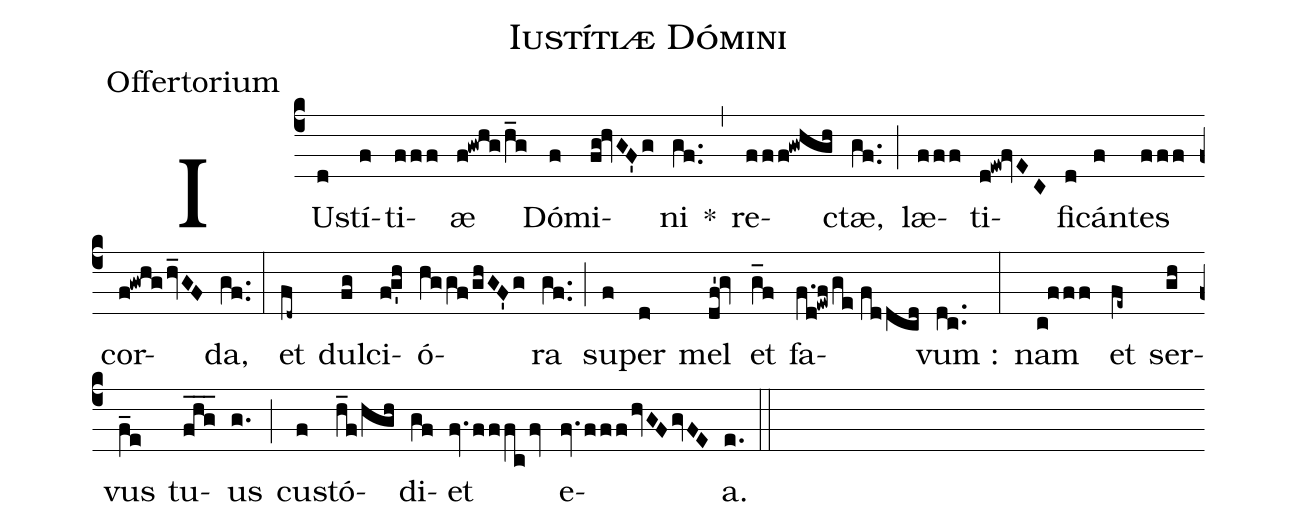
name:Iustítiæ Dómini;
office-part:Offertorium;
%%
(c4) IU(d)stí(f)ti(fff)æ(f!gwhg!/h_g) Dó(f)mi(fg!hvGF'g)ni(gf..) *(,)
re(fff!gwhgh)ctæ,(gf..) (;)
læ(fff)ti(d!ew!fvEC)fi(d)cán(f)tes(fff) cor(f!gwhghv_GF)da,(gf..) (:)
et(fd~) dul(fg)ci(f!g'h)ó(hggf!/ghGF'g)ra(gf..) (;)
su(f)per(d) mel(df'!gv) et(g_f) fa(f.d!ewf!/ge!//fddcd)vum :(dc..) (:)
nam(c!fff) et(fe~) ser(gh)vus(f_e) tu(fhg___)us(g.) (;)
cu(f)stó(h_f!/hgh)di(gf)et(fv.fffcfv) e(fv.fffhvGFgvFE)a.(e.) (::)
